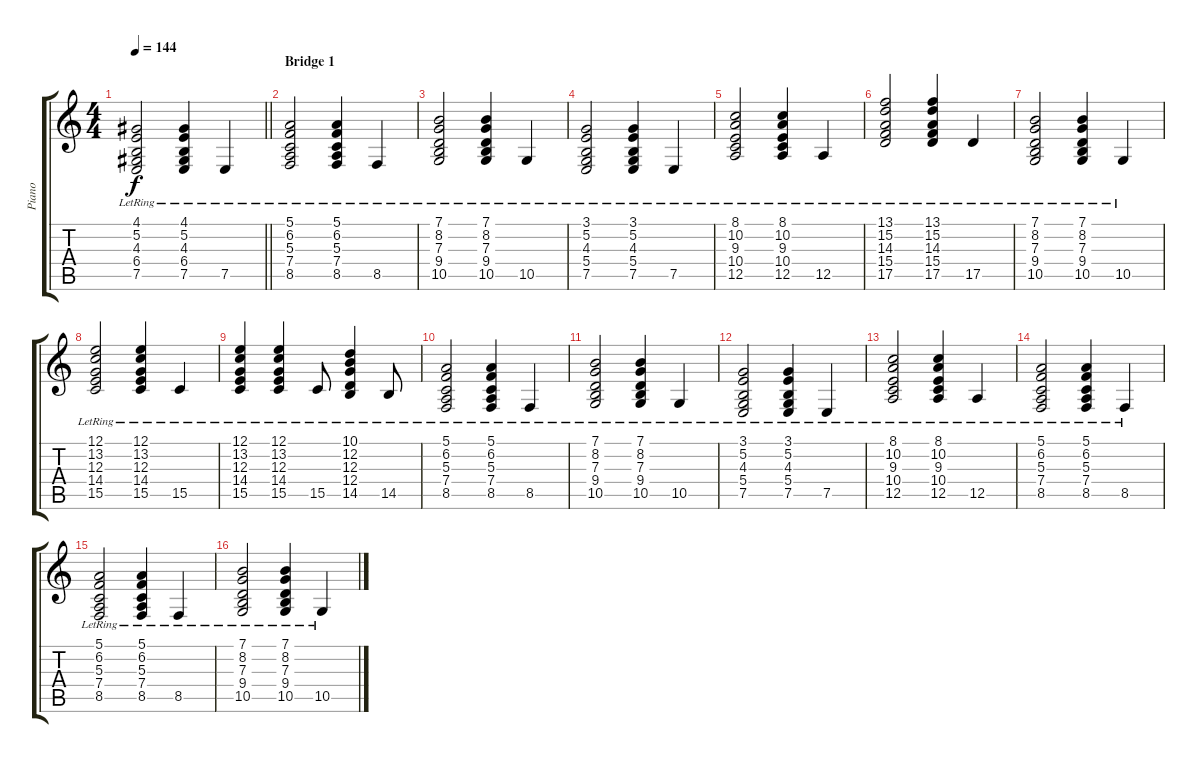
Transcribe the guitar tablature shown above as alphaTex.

\track ("Piano" "Piano") {instrument acousticgrandpiano}
\staff {score tabs}
\tuning (E4 B3 G3 D3 A2 E2) {hide}
\ts (4 4)
\tempo 144
\clef g2
\barLineRight lightlight
\ks c
(4.1{lr} 5.2{lr} 4.3{lr} 6.4{lr} 7.5{lr}).2{dy f} (4.1{lr} 5.2{lr} 4.3{lr} 6.4{lr} 7.5{lr}).4 7.5{lr}.4 |
\section ("" "Bridge 1")
(5.1{lr} 6.2{lr} 5.3{lr} 7.4{lr} 8.5{lr}).2 (5.1{lr} 6.2{lr} 5.3{lr} 7.4{lr} 8.5{lr}).4 8.5{lr}.4 |
(7.1{lr} 8.2{lr} 7.3{lr} 9.4{lr} 10.5{lr}).2 (7.1{lr} 8.2{lr} 7.3{lr} 9.4{lr} 10.5{lr}).4 10.5{lr}.4 |
(3.1{lr} 5.2{lr} 4.3{lr} 5.4{lr} 7.5{lr}).2 (3.1{lr} 5.2{lr} 4.3{lr} 5.4{lr} 7.5{lr}).4 7.5{lr}.4 |
(8.1{lr} 10.2{lr} 9.3{lr} 10.4{lr} 12.5{lr}).2 (8.1{lr} 10.2{lr} 9.3{lr} 10.4{lr} 12.5{lr}).4 12.5{lr}.4 |
(13.1{lr} 15.2{lr} 14.3{lr} 15.4{lr} 17.5{lr}).2 (13.1{lr} 15.2{lr} 14.3{lr} 15.4{lr} 17.5{lr}).4 17.5{lr}.4 |
(7.1{lr} 8.2{lr} 7.3{lr} 9.4{lr} 10.5{lr}).2 (7.1{lr} 8.2{lr} 7.3{lr} 9.4{lr} 10.5{lr}).4 10.5{lr}.4 |
(12.1{lr} 13.2{lr} 12.3{lr} 14.4{lr} 15.5{lr}).2 (12.1{lr} 13.2{lr} 12.3{lr} 14.4{lr} 15.5{lr}).4 15.5{lr}.4 |
(12.1{lr} 13.2{lr} 12.3{lr} 14.4{lr} 15.5{lr}).4 (12.1{lr} 13.2{lr} 12.3{lr} 14.4{lr} 15.5{lr}).4 15.5{lr}.8 (10.1{lr} 12.2{lr} 12.3{lr} 12.4{lr} 14.5{lr}).4 14.5{lr}.8 |
(5.1{lr} 6.2{lr} 5.3{lr} 7.4{lr} 8.5{lr}).2 (5.1{lr} 6.2{lr} 5.3{lr} 7.4{lr} 8.5{lr}).4 8.5{lr}.4 |
(7.1{lr} 8.2{lr} 7.3{lr} 9.4{lr} 10.5{lr}).2 (7.1{lr} 8.2{lr} 7.3{lr} 9.4{lr} 10.5{lr}).4 10.5{lr}.4 |
(3.1{lr} 5.2{lr} 4.3{lr} 5.4{lr} 7.5{lr}).2 (3.1{lr} 5.2{lr} 4.3{lr} 5.4{lr} 7.5{lr}).4 7.5{lr}.4 |
(8.1{lr} 10.2{lr} 9.3{lr} 10.4{lr} 12.5{lr}).2 (8.1{lr} 10.2{lr} 9.3{lr} 10.4{lr} 12.5{lr}).4 12.5{lr}.4 |
(5.1{lr} 6.2{lr} 5.3{lr} 7.4{lr} 8.5{lr}).2 (5.1{lr} 6.2{lr} 5.3{lr} 7.4{lr} 8.5{lr}).4 8.5{lr}.4 |
(5.1{lr} 6.2{lr} 5.3{lr} 7.4{lr} 8.5{lr}).2 (5.1{lr} 6.2{lr} 5.3{lr} 7.4{lr} 8.5{lr}).4 8.5{lr}.4 |
(7.1{lr} 8.2{lr} 7.3{lr} 9.4{lr} 10.5{lr}).2 (7.1{lr} 8.2{lr} 7.3{lr} 9.4{lr} 10.5{lr}).4 10.5{lr}.4
